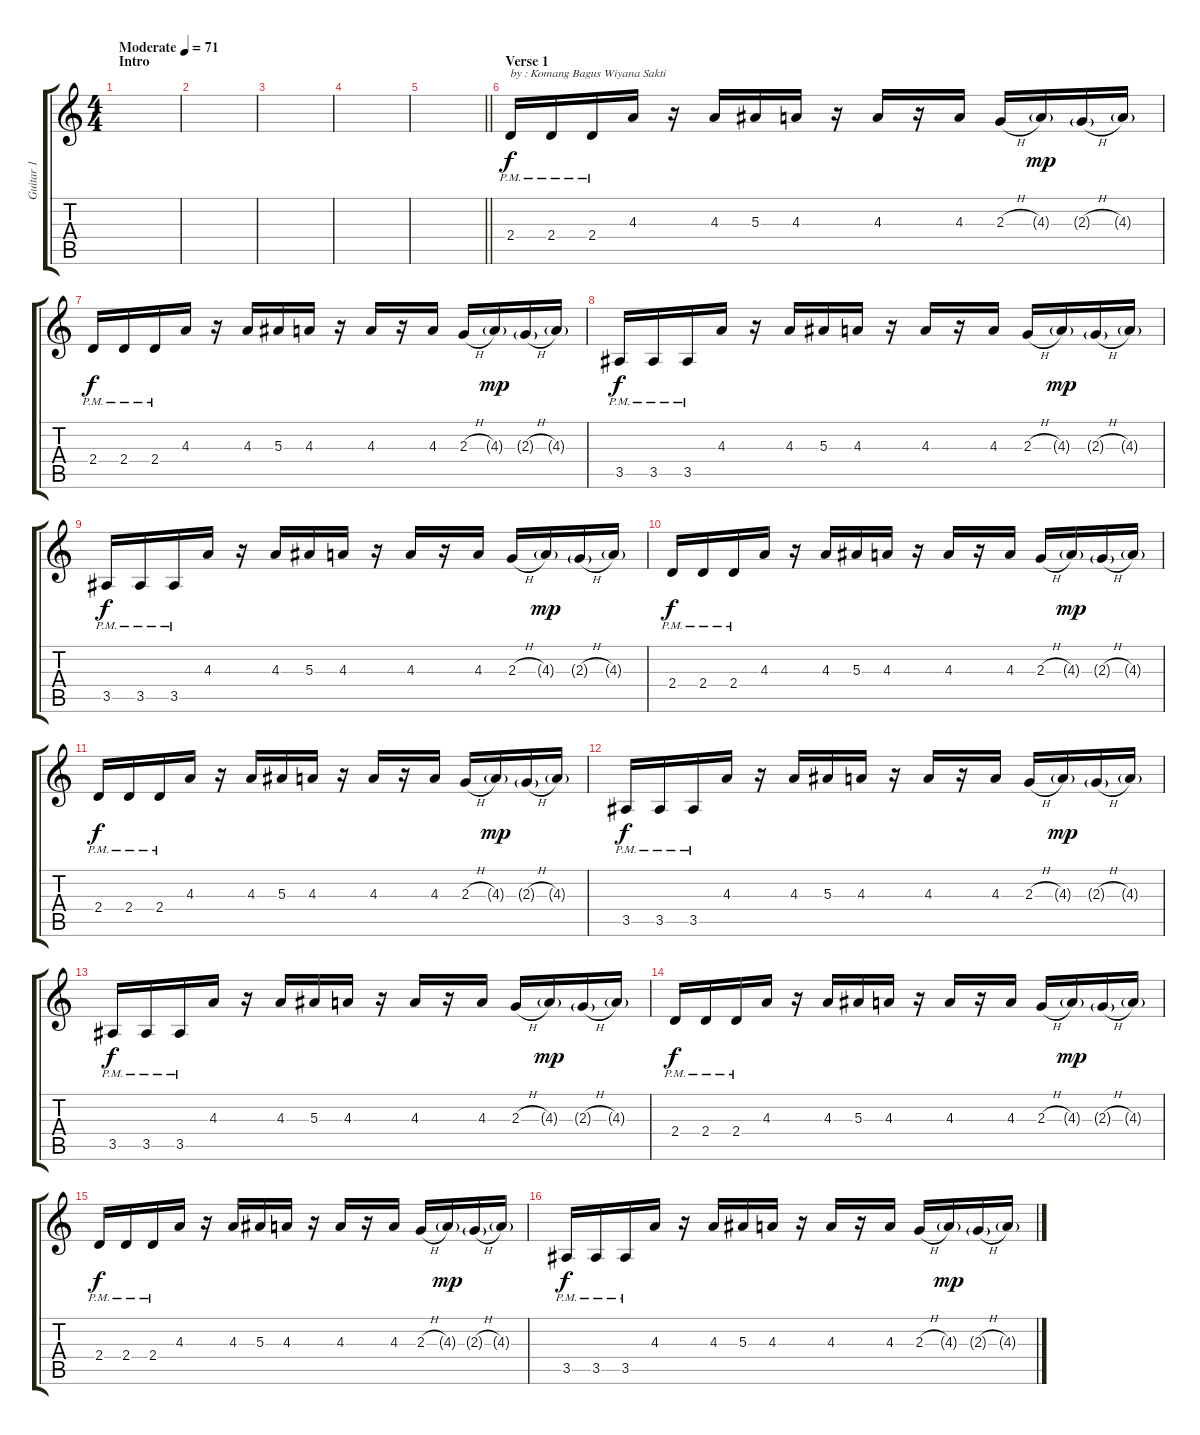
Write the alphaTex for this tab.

\track ("Guitar 1" "Guitar 1") {instrument electricguitarjazz}
\staff {score tabs}
\tuning (D4 A3 F3 C3 G2 D2) {hide}
\ts (4 4)
\section ("" "Intro")
\tempo (71 "Moderate")
\clef g2
\ks c
|
|
|
|
\barLineRight lightlight
|
\section ("" "Verse 1")
2.4{pm}.16{txt "by : Komang Bagus Wiyana Sakti"} 2.4{pm}.16 2.4{pm}.16 4.3.16 r.16 4.3.16 5.3.16 4.3.16 r.16 4.3.16 r.16 4.3.16 2.3{h}.16 4.3{g}.16{dy mp} 2.3{h g}.16 4.3{g}.16 |
2.4{pm}.16{dy f} 2.4{pm}.16 2.4{pm}.16 4.3.16 r.16 4.3.16 5.3.16 4.3.16 r.16 4.3.16 r.16 4.3.16 2.3{h}.16 4.3{g}.16{dy mp} 2.3{h g}.16 4.3{g}.16 |
3.5{pm}.16{dy f} 3.5{pm}.16 3.5{pm}.16 4.3.16 r.16 4.3.16 5.3.16 4.3.16 r.16 4.3.16 r.16 4.3.16 2.3{h}.16 4.3{g}.16{dy mp} 2.3{h g}.16 4.3{g}.16 |
3.5{pm}.16{dy f} 3.5{pm}.16 3.5{pm}.16 4.3.16 r.16 4.3.16 5.3.16 4.3.16 r.16 4.3.16 r.16 4.3.16 2.3{h}.16 4.3{g}.16{dy mp} 2.3{h g}.16 4.3{g}.16 |
2.4{pm}.16{dy f} 2.4{pm}.16 2.4{pm}.16 4.3.16 r.16 4.3.16 5.3.16 4.3.16 r.16 4.3.16 r.16 4.3.16 2.3{h}.16 4.3{g}.16{dy mp} 2.3{h g}.16 4.3{g}.16 |
2.4{pm}.16{dy f} 2.4{pm}.16 2.4{pm}.16 4.3.16 r.16 4.3.16 5.3.16 4.3.16 r.16 4.3.16 r.16 4.3.16 2.3{h}.16 4.3{g}.16{dy mp} 2.3{h g}.16 4.3{g}.16 |
3.5{pm}.16{dy f} 3.5{pm}.16 3.5{pm}.16 4.3.16 r.16 4.3.16 5.3.16 4.3.16 r.16 4.3.16 r.16 4.3.16 2.3{h}.16 4.3{g}.16{dy mp} 2.3{h g}.16 4.3{g}.16 |
3.5{pm}.16{dy f} 3.5{pm}.16 3.5{pm}.16 4.3.16 r.16 4.3.16 5.3.16 4.3.16 r.16 4.3.16 r.16 4.3.16 2.3{h}.16 4.3{g}.16{dy mp} 2.3{h g}.16 4.3{g}.16 |
2.4{pm}.16{dy f} 2.4{pm}.16 2.4{pm}.16 4.3.16 r.16 4.3.16 5.3.16 4.3.16 r.16 4.3.16 r.16 4.3.16 2.3{h}.16 4.3{g}.16{dy mp} 2.3{h g}.16 4.3{g}.16 |
2.4{pm}.16{dy f} 2.4{pm}.16 2.4{pm}.16 4.3.16 r.16 4.3.16 5.3.16 4.3.16 r.16 4.3.16 r.16 4.3.16 2.3{h}.16 4.3{g}.16{dy mp} 2.3{h g}.16 4.3{g}.16 |
3.5{pm}.16{dy f} 3.5{pm}.16 3.5{pm}.16 4.3.16 r.16 4.3.16 5.3.16 4.3.16 r.16 4.3.16 r.16 4.3.16 2.3{h}.16 4.3{g}.16{dy mp} 2.3{h g}.16 4.3{g}.16
